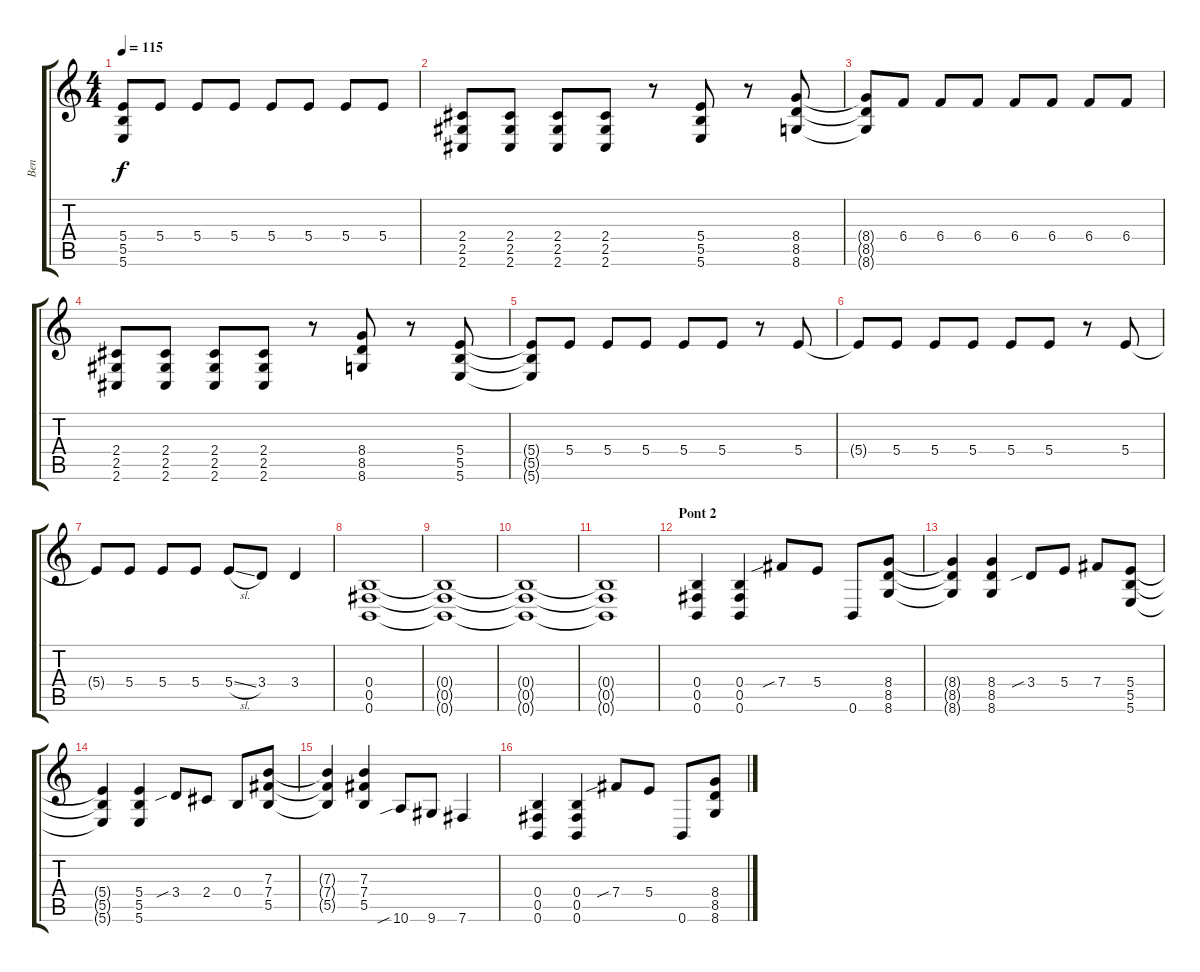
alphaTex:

\track ("Ben" "Ben") {instrument distortionguitar}
\staff {score tabs}
\tuning (Db4 Ab3 E3 B2 Gb2 B1) {hide}
\ts (4 4)
\tempo 115
\clef g2
\ks c
(5.4{t} 5.5{t} 5.6{t}).8{dy f} 5.4.8 5.4.8 5.4.8 5.4.8 5.4.8 5.4.8 5.4.8 |
(2.4 2.5 2.6).8 (2.4 2.5 2.6).8 (2.4 2.5 2.6).8 (2.4 2.5 2.6).8 r.8 (5.4 5.5 5.6).8 r.8 (8.4 8.5 8.6).8 |
(8.4{t} 8.5{t} 8.6{t}).8 6.4.8 6.4.8 6.4.8 6.4.8 6.4.8 6.4.8 6.4.8 |
(2.4 2.5 2.6).8 (2.4 2.5 2.6).8 (2.4 2.5 2.6).8 (2.4 2.5 2.6).8 r.8 (8.4 8.5 8.6).8 r.8 (5.4 5.5 5.6).8 |
(5.4{t} 5.5{t} 5.6{t}).8 5.4.8 5.4.8 5.4.8 5.4.8 5.4.8 r.8 5.4.8 |
5.4{t}.8 5.4.8 5.4.8 5.4.8 5.4.8 5.4.8 r.8 5.4.8 |
5.4{t}.8 5.4.8 5.4.8 5.4.8 5.4{sl}.8 3.4.8 3.4.4 |
(0.4 0.5 0.6).1 |
(0.4{t} 0.5{t} 0.6{t}).1 |
(0.4{t} 0.5{t} 0.6{t}).1 |
(0.4{t} 0.5{t} 0.6{t}).1 |
\section ("" "Pont 2")
(0.4 0.5 0.6).4 (0.4 0.5 0.6).4 7.4{sib}.8 5.4.8 0.6.8 (8.4 8.5 8.6).8 |
(8.4{t} 8.5{t} 8.6{t}).4 (8.4 8.5 8.6).4 3.4{sib}.8 5.4.8 7.4.8 (5.4 5.5 5.6).8 |
(5.4{t} 5.5{t} 5.6{t}).4 (5.4 5.5 5.6).4 3.4{sib}.8 2.4.8 0.4.8 (7.3 7.4 5.5).8 |
(7.3{t} 7.4{t} 5.5{t}).4 (7.3 7.4 5.5).4 10.6{sib}.8 9.6.8 7.6.4 |
(0.4 0.5 0.6).4 (0.4 0.5 0.6).4 7.4{sib}.8 5.4.8 0.6.8 (8.4 8.5 8.6).8
